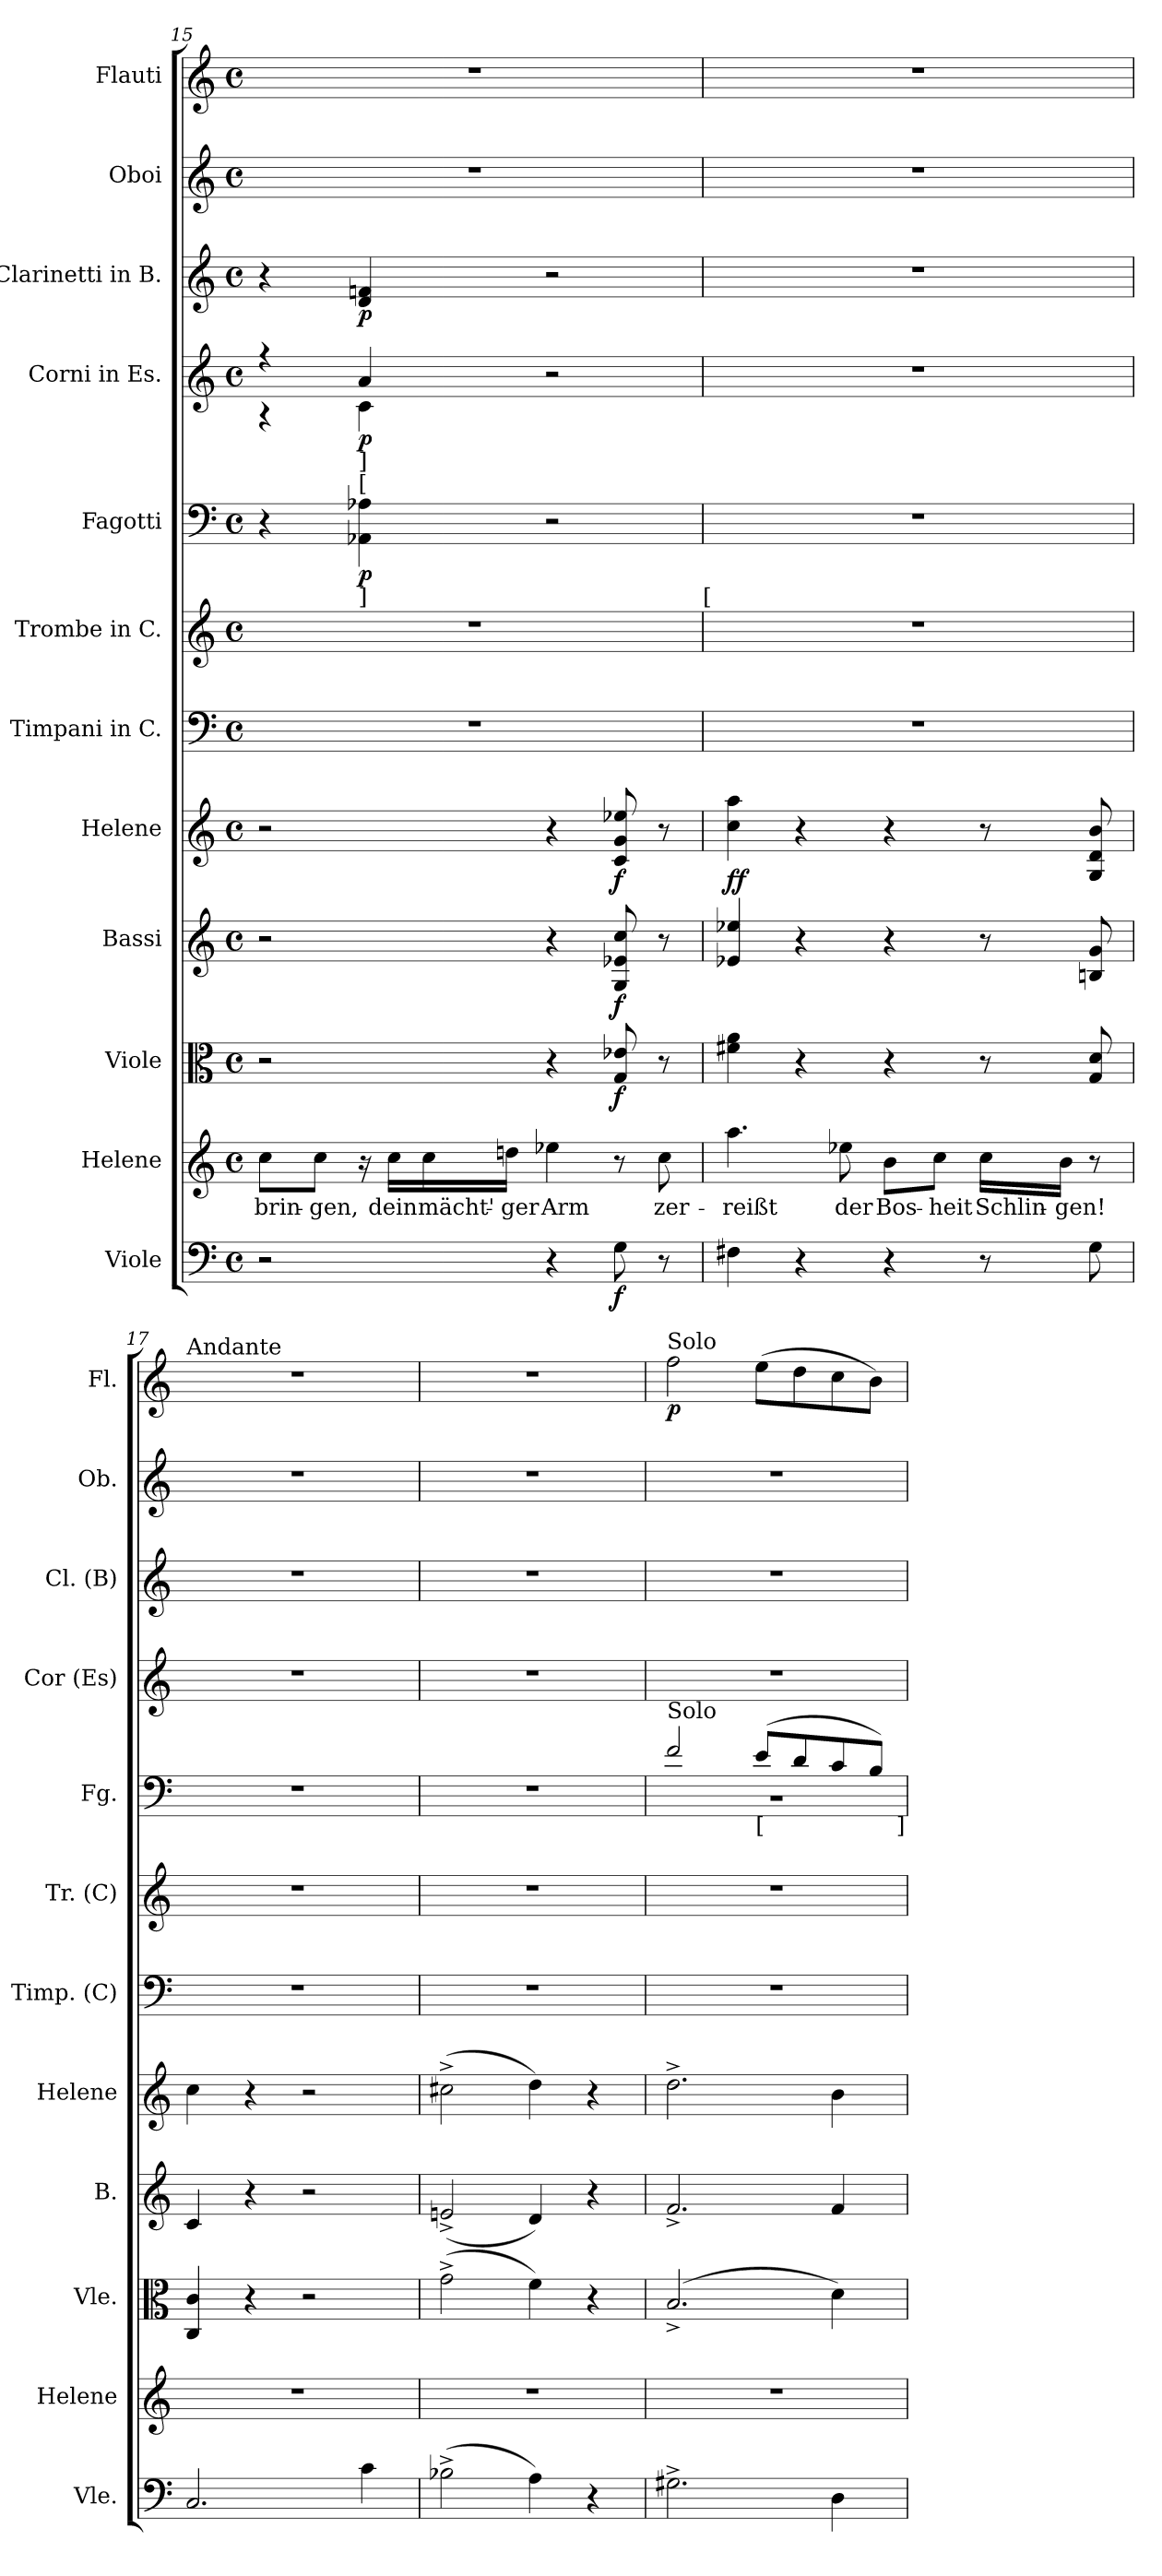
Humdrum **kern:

**kern	**dynam	**kern	**text	**kern	**dynam	**kern	**dynam	**kern	**dynam	**kern	**kern	**kern	**dynam	**kern	**dynam	**kern	**dynam	**kern	**kern	**dynam
*part12	*part12	*part11	*part11	*part10	*part10	*part9	*part9	*part8	*part8	*part7	*part6	*part5	*part5	*part4	*part4	*part3	*part3	*part2	*part1	*part1
*staff12	*staff12	*staff11	*staff11	*staff10	*staff10	*staff9	*staff9	*staff8	*staff8	*staff7	*staff6	*staff5	*staff5	*staff4	*staff4	*staff3	*staff3	*staff2	*staff1	*staff1
*I"Viole	*	*I"Helene	*	*I"Viole	*	*I"Bassi	*	*I"Helene	*	*I"Timpani in C.	*I"Trombe in C.	*I"Fagotti	*	*I"Corni in Es.	*	*I"Clarinetti in B.	*	*I"Oboi	*I"Flauti	*
*I'Vle.	*	*I'Helene	*	*I'Vle.	*	*I'B.	*	*I'Helene	*	*I'Timp. (C)	*I'Tr. (C)	*I'Fg.	*	*I'Cor (Es)	*	*I'Cl. (B)	*	*I'Ob.	*I'Fl.	*
*clefF4	*	*clefG2	*	*clefC3	*	*clefG2	*	*clefG2	*	*clefF4	*clefG2	*clefF4	*	*clefG2	*	*clefG2	*	*clefG2	*clefG2	*
*	*	*	*	*	*	*	*	*	*	*	*	*	*	*ITrd4c7	*	*ITrd1c2	*	*	*	*
*M4/4	*	*M4/4	*	*M4/4	*	*M4/4	*	*M4/4	*	*M4/4	*M4/4	*M4/4	*	*M4/4	*	*M4/4	*	*M4/4	*M4/4	*
*met(c)	*	*met(c)	*	*met(c)	*	*met(c)	*	*met(c)	*	*met(c)	*met(c)	*met(c)	*	*met(c)	*	*met(c)	*	*met(c)	*met(c)	*
=15	=15	=15	=15	=15	=15	=15	=15	=15	=15	=15	=15	=15	=15	=15	=15	=15	=15	=15	=15	=15
*	*	*	*	*	*	*	*	*	*	*	*	*	*	*^	*	*	*	*	*	*
2r	.	8cc\L	brin-	2r	.	2r	.	2r	.	1r	1r	4r	.	4r	4r	.	4r	.	1r	1r	.
.	.	8cc\J	gen,	.	.	.	.	.	.	.	.	.	.	.	.	.	.	.	.	.	.
!	!	!	!	!	!	!	!	!	!	!	!	!LO:TX:a:t=[	!	!	!	!	!	!	!	!	!
!	!	!	!	!	!	!	!	!	!	!	!	!LO:TX:a:t=]	!	!	!	!	!	!	!	!	!
!	!	!	!	!	!	!	!	!	!	!	!	!LO:TX:b:t=]	!	!	!	!	!	!	!	!	!
!	!	!	!	!	!	!	!	!	!	!	!	!	!LO:DY:b	!	!	!LO:DY:b	!	!LO:DY:b	!	!	!
.	.	16r	.	.	.	.	.	.	.	.	.	4AA-\ 4A-\	p	4d/	4F\	p	4c/ 4e-X/	p	.	.	.
.	.	16cc\LL	dein	.	.	.	.	.	.	.	.	.	.	.	.	.	.	.	.	.	.
.	.	16cc\	mächt'-	.	.	.	.	.	.	.	.	.	.	.	.	.	.	.	.	.	.
.	.	16ddn\JJ	ger	.	.	.	.	.	.	.	.	.	.	.	.	.	.	.	.	.	.
4r	.	4ee-\	Arm	4r	.	4r	.	4r	.	.	.	2r	.	2r	2ryy	.	2r	.	.	.	.
!	!LO:DY:b	!	!	!	!LO:DY:b	!	!LO:DY:b	!	!LO:DY:b	!	!	!	!	!	!	!	!	!	!	!	!
8G\	f	8r	.	8G/ 8e-/	f	8G/ 8e-/ 8cc/	f	8c/ 8g/ 8ee-/	f	.	.	.	.	.	.	.	.	.	.	.	.
8r	.	8cc\	zer-	8r	.	8r	.	8r	.	.	.	.	.	.	.	.	.	.	.	.	.
*	*	*	*	*	*	*	*	*	*	*	*	*	*	*v	*v	*	*	*	*	*	*
!	!	!	!	!	!	!	!	!	!	!	!LO:TX:a:t=[	!	!	!	!	!	!	!	!	!
!!LO:PB:g=z
=16	=16	=16	=16	=16	=16	=16	=16	=16	=16	=16	=16	=16	=16	=16	=16	=16	=16	=16	=16	=16
!	!	!	!	!	!	!	!	!	!LO:DY:b	!	!	!	!	!	!	!	!	!	!	!
4F#\	.	4.aa\	reißt	4f#\ 4a\	.	4e-/ 4ee-/	.	4cc\ 4aa\	ff	1r	1r	1r	.	1r	.	1r	.	1r	1r	.
4r	.	.	.	4r	.	4r	.	4r	.	.	.	.	.	.	.	.	.	.	.	.
.	.	8ee-\	der	.	.	.	.	.	.	.	.	.	.	.	.	.	.	.	.	.
4r	.	8b\L	Bos-	4r	.	4r	.	4r	.	.	.	.	.	.	.	.	.	.	.	.
.	.	8cc\J	heit	.	.	.	.	.	.	.	.	.	.	.	.	.	.	.	.	.
8r	.	16cc\LL	Schlin-	8r	.	8r	.	8r	.	.	.	.	.	.	.	.	.	.	.	.
.	.	16b\JJ	gen!	.	.	.	.	.	.	.	.	.	.	.	.	.	.	.	.	.
8G\	.	8r	.	8G/ 8d/	.	8Bn/ 8g/	.	8G/ 8d/ 8b/	.	.	.	.	.	.	.	.	.	.	.	.
=17	=17	=17	=17	=17	=17	=17	=17	=17	=17	=17	=17	=17	=17	=17	=17	=17	=17	=17	=17	=17
!	!	!	!	!	!	!	!	!	!	!	!	!	!	!	!	!	!	!	!LO:TX:a:t=Andante	!
2.C/	.	1r	.	4C/ 4c/	.	4c/	.	4cc\	.	1r	1r	1r	.	1r	.	1r	.	1r	1r	.
.	.	.	.	4r	.	4r	.	4r	.	.	.	.	.	.	.	.	.	.	.	.
.	.	.	.	2r	.	2r	.	2r	.	.	.	.	.	.	.	.	.	.	.	.
4c\	.	.	.	.	.	.	.	.	.	.	.	.	.	.	.	.	.	.	.	.
=18	=18	=18	=18	=18	=18	=18	=18	=18	=18	=18	=18	=18	=18	=18	=18	=18	=18	=18	=18	=18
(>2B-^>\	.	1r	.	(>2g^>\	.	(<2en^</	.	(>2cc#^>\	.	1r	1r	1r	.	1r	.	1r	.	1r	1r	.
4A\)	.	.	.	4f\)	.	4d/)	.	4dd\)	.	.	.	.	.	.	.	.	.	.	.	.
4r	.	.	.	4r	.	4r	.	4r	.	.	.	.	.	.	.	.	.	.	.	.
=19	=19	=19	=19	=19	=19	=19	=19	=19	=19	=19	=19	=19	=19	=19	=19	=19	=19	=19	=19	=19
*	*	*	*	*	*	*	*	*	*	*	*	*^	*	*	*	*	*	*	*	*
!	!	!	!	!	!	!	!	!	!	!	!	!	!	!	!	!	!	!	!	!LO:TX:a:t=Solo	!
!	!	!	!	!	!	!	!	!	!	!	!	!LO:TX:a:t=Solo	!	!	!	!	!	!	!	!	!
!	!	!	!	!	!	!	!	!	!	!	!	!	!	!	!	!	!	!	!	!	!LO:DY:b
2.G#^>\	.	1r	.	(>2.B^</	.	2.f^</	.	2.dd^>\	.	1r	1r	2f/	1r	.	1r	.	1r	.	1r	2ff\	p
!	!	!	!	!	!	!	!	!	!	!	!	!LO:TX:b:t=[	!	!	!	!	!	!	!	!	!
.	.	.	.	.	.	.	.	.	.	.	.	(>8e/L	.	.	.	.	.	.	.	(>8ee\L	.
.	.	.	.	.	.	.	.	.	.	.	.	8d/	.	.	.	.	.	.	.	8dd\	.
4D\	.	.	.	4d\)	.	4f/	.	4b\	.	.	.	8c/	.	.	.	.	.	.	.	8cc\	.
.	.	.	.	.	.	.	.	.	.	.	.	8B/J)	.	.	.	.	.	.	.	8b\J)	.
*	*	*	*	*	*	*	*	*	*	*	*	*v	*v	*	*	*	*	*	*	*	*
!	!	!	!	!	!	!	!	!	!	!	!	!LO:TX:b:t=]	!	!	!	!	!	!	!	!
=	=	=	=	=	=	=	=	=	=	=	=	=	=	=	=	=	=	=	=	=
*-	*-	*-	*-	*-	*-	*-	*-	*-	*-	*-	*-	*-	*-	*-	*-	*-	*-	*-	*-	*-
